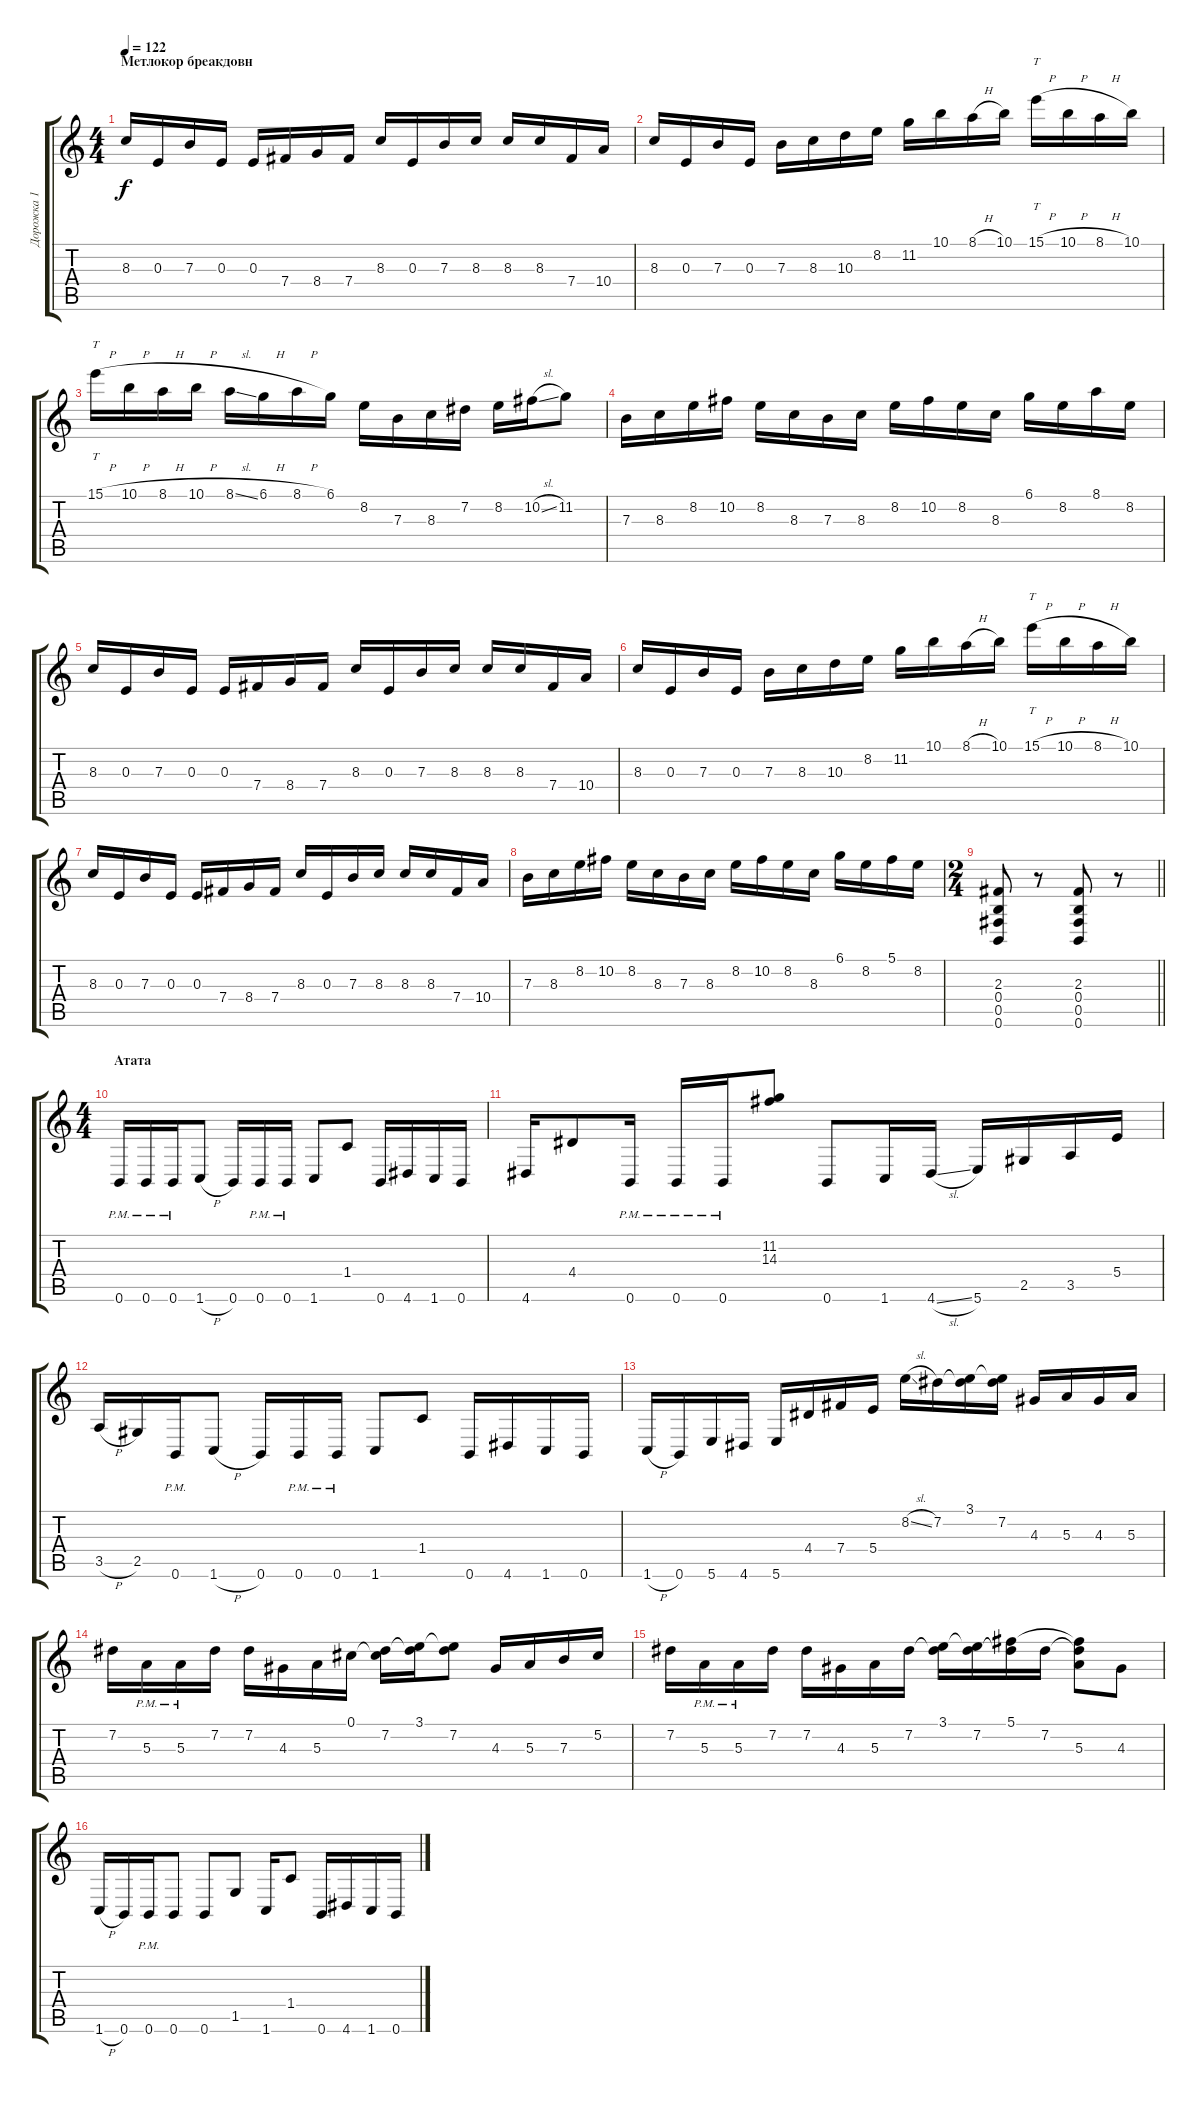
\track ("Дорожка 1" "Дорожка 1") {instrument distortionguitar}
\staff {score tabs}
\tuning (Db4 Ab3 E3 B2 Gb2 B1) {hide}
\ts (4 4)
\section ("" "Метлокор бреакдовн")
\tempo 122
\clef g2
\ks c
8.3.16{dy f} 0.3.16 7.3.16 0.3.16 0.3.16 7.4.16 8.4.16 7.4.16 8.3.16 0.3.16 7.3.16 8.3.16 8.3.16 8.3.16 7.4.16 10.4.16 |
8.3.16 0.3.16 7.3.16 0.3.16 7.3.16 8.3.16 10.3.16 8.2.16 11.2.16 10.1.16 8.1{h}.16 10.1.16 15.1{h}.16{tt} 10.1{h}.16 8.1{h}.16 10.1.16 |
15.1{h}.16{tt} 10.1{h}.16 8.1{h}.16 10.1{h}.16 8.1{sl}.16 6.1{h}.16 8.1{h}.16 6.1.16 8.2.16 7.3.16 8.3.16 7.2.16 8.2.16 10.2{sl}.16 11.2.8 |
7.3.16 8.3.16 8.2.16 10.2.16 8.2.16 8.3.16 7.3.16 8.3.16 8.2.16 10.2.16 8.2.16 8.3.16 6.1.16 8.2.16 8.1.16 8.2.16 |
8.3.16 0.3.16 7.3.16 0.3.16 0.3.16 7.4.16 8.4.16 7.4.16 8.3.16 0.3.16 7.3.16 8.3.16 8.3.16 8.3.16 7.4.16 10.4.16 |
8.3.16 0.3.16 7.3.16 0.3.16 7.3.16 8.3.16 10.3.16 8.2.16 11.2.16 10.1.16 8.1{h}.16 10.1.16 15.1{h}.16{tt} 10.1{h}.16 8.1{h}.16 10.1.16 |
8.3.16 0.3.16 7.3.16 0.3.16 0.3.16 7.4.16 8.4.16 7.4.16 8.3.16 0.3.16 7.3.16 8.3.16 8.3.16 8.3.16 7.4.16 10.4.16 |
7.3.16 8.3.16 8.2.16 10.2.16 8.2.16 8.3.16 7.3.16 8.3.16 8.2.16 10.2.16 8.2.16 8.3.16 6.1.16 8.2.16 5.1.16 8.2.16 |
\ts (2 4)
\barLineRight lightlight
(2.3 0.4 0.5 0.6).8{balance 0} r.8 (2.3 0.4 0.5 0.6).8 r.8 |
\ts (4 4)
\section ("" "Атата")
0.6{pm}.16 0.6{pm}.16 0.6{pm}.16 1.6{h}.8 0.6.16 0.6{pm}.16 0.6{pm}.16 1.6.8 1.4.8 0.6.16 4.6.16 1.6.16 0.6.16 |
4.6.16 4.4.8 0.6{pm}.16 0.6{pm}.16 0.6{pm}.16 (11.2 14.3).8 0.6.8 1.6.16 4.6{sl}.16 5.6.16 2.5.16 3.5.16 5.4.16 |
3.5{h}.16 2.5.16 0.6{pm}.16 1.6{h}.8 0.6.16 0.6{pm}.16 0.6{pm}.16 1.6.8 1.4.8 0.6.16 4.6.16 1.6.16 0.6.16 |
1.6{h}.16 0.6.16 5.6.16 4.6.16 5.6.16 4.4.16 7.4.16 5.4.16 8.2{sl}.16 7.2.16 (3.1 7.2{t}).16 (3.1{t} 7.2).16 4.3.16 5.3.16 4.3.16 5.3.16 |
7.2.16 5.3{pm}.16 5.3{pm}.16 7.2.16 7.2.16 4.3.16 5.3.16 0.1.16 (0.1{t} 7.2).16 (3.1 7.2{t}).16 (3.1{t} 7.2).8 4.3.16 5.3.16 7.3.16 5.2.16 |
7.2.16 5.3{pm}.16 5.3{pm}.16 7.2.16 7.2.16 4.3.16 5.3.16 7.2.16 (3.1 7.2{t}).16 (3.1{t} 7.2).16 (5.1 7.2{t}).16 7.2.16 (5.1{t} 7.2{t} 5.3).8 4.3.8 |
1.6{h}.16 0.6.16 0.6{pm}.16 0.6.8 0.6.8 1.5.8 1.6.16 1.4.8 0.6.16 4.6.16 1.6.16 0.6.16
